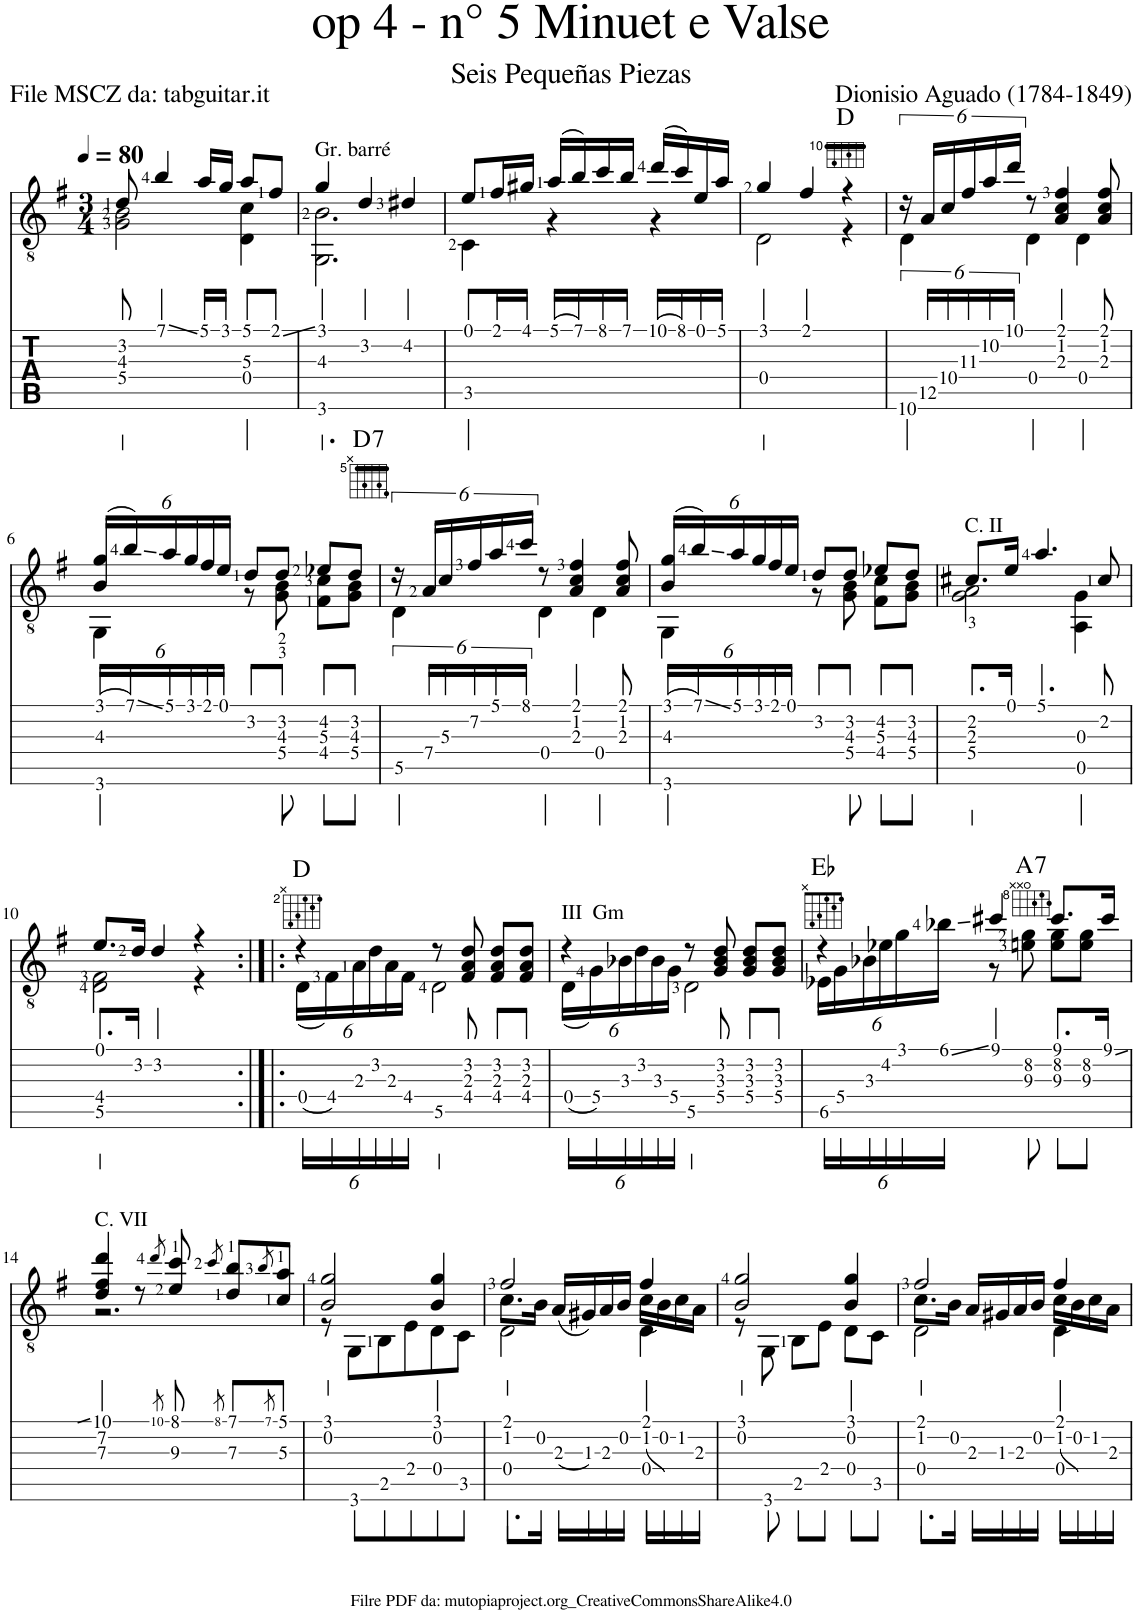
**kern	**kern	**harte
*part2	*part1	*part1
*staff2	*staff1	*
*I"Chitarra classica (Intavolatura)	*I"Guitar	*
*stria6	*	*
*	*clefGv2	*
*k[f#]	*k[f#]	*
*M3/4	*M3/4	*
*MM80	*MM80	*
=1	=1	=1
*^	*^	*
8d/	2G\ 2B\	8d/	2G\ 2B\	.
4b/	.	4b/	.	.
16a/LL	.	16a/LL	.	.
16g/JJ	.	16g/JJ	.	.
8a/L	4D\ 4c\	8a/L	4D\ 4c\	.
8f#/J	.	8f#/J	.	.
=2	=2	=2	=2	=2
!	!	!LO:TX:a:t=Gr. barré	!	!
4g/	2.GG\ 2.B\	4g/	2.GG\ 2.B\	.
4d/	.	4d/	.	.
4d#X/	.	4d#X/	.	.
=3	=3	=3	=3	=3
8e/L	4C\	8e/L	4C\	.
16f#/L	.	16f#/L	.	.
16g#X/JJ	.	16g#X/JJ	.	.
(16a/LL	4r	(16a/LL	4r	.
16b/)	.	16b/)	.	.
16cc/	.	16cc/	.	.
16b/JJ	.	16b/JJ	.	.
(16dd/LL	4r	(16dd/LL	4r	.
16cc/)	.	16cc/)	.	.
16e/	.	16e/	.	.
16a/JJ	.	16a/JJ	.	.
=4	=4	=4	=4	=4
4g/	2D\	4g/	2D\	.
4f#/	.	4f#/	.	.
4r	4r	4r	4r	.
=5	=5	=5	=5	=5
24r	4D\	24r	4D\	D:maj
24A/LL	.	24A/LL	.	.
24c/	.	24c/	.	.
24f#/	.	24f#/	.	.
24a/	.	24a/	.	.
24dd/JJ	.	24dd/JJ	.	.
8r	4D\	8r	4D\	.
4A/ 4c/ 4f#/	.	4A/ 4c/ 4f#/	.	.
.	4D\	.	4D\	.
8A/ 8c/ 8f#/	.	8A/ 8c/ 8f#/	.	.
!!LO:LB:g=z	!!
=6	=6	=6	=6	=6
*Xbrackettup	*	*Xbrackettup	*	*
(24B/ 24g/LL	4GG\	(24B/ 24g/LL	4GG\	.
24b/)	.	24b/)	.	.
24a/	.	24a/	.	.
24g/	.	24g/	.	.
24f#/	.	24f#/	.	.
24e/JJ	.	24e/JJ	.	.
8d/L	8r	8d/L	8r	.
8d/J	8G\ 8B\	8d/J	8G\ 8B\	.
8e-X/L	8F#\ 8c\L	8e-X/L	8F#\ 8c\L	.
8d/J	8G\ 8B\J	8d/J	8G\ 8B\J	.
=7	=7	=7	=7	=7
*brackettup	*	*brackettup	*	*
!	!	!	!	!LO:H:kt=7
24r	4D\	24r	4D\	D:7
24A/LL	.	24A/LL	.	.
24c/	.	24c/	.	.
24f#/	.	24f#/	.	.
24a/	.	24a/	.	.
24cc/JJ	.	24cc/JJ	.	.
8r	4D\	8r	4D\	.
4A/ 4c/ 4f#/	.	4A/ 4c/ 4f#/	.	.
.	4D\	.	4D\	.
8A/ 8c/ 8f#/	.	8A/ 8c/ 8f#/	.	.
=8	=8	=8	=8	=8
*Xbrackettup	*	*Xbrackettup	*	*
(24B/ 24g/LL	4GG\	(24B/ 24g/LL	4GG\	.
24b/)	.	24b/)	.	.
24a/	.	24a/	.	.
24g/	.	24g/	.	.
24f#/	.	24f#/	.	.
24e/JJ	.	24e/JJ	.	.
8d/L	8r	8d/L	8r	.
8d/J	8G\ 8B\	8d/J	8G\ 8B\	.
8e-X/L	8F#\ 8c\L	8e-X/L	8F#\ 8c\L	.
8d/J	8G\ 8B\J	8d/J	8G\ 8B\J	.
=9	=9	=9	=9	=9
!	!	!LO:TX:a:t=C. II	!	!
8.c#X/L	2G\ 2A\	8.c#X/L	2G\ 2A\	.
16e/Jk	.	16e/Jk	.	.
4.a/	.	4.a/	.	.
.	4AA\ 4G\	.	4AA\ 4G\	.
8c#/	.	8c#/	.	.
!!LO:LB:g=z	!!
=10	=10	=10	=10	=10
8.e/L	2D\ 2F#\	8.e/L	2D\ 2F#\	.
16d/Jk	.	16d/Jk	.	.
4d/	.	4d/	.	.
4r	4r	4r	4r	.
=11:|!|:	=11:|!|:	=11:|!|:	=11:|!|:	=11:|!|:
4r	(24D\LL	4r	(24D\LL	D:maj
.	24F#\)	.	24F#\)	.
.	24A\	.	24A\	.
.	24d\	.	24d\	.
.	24A\	.	24A\	.
.	24F#\JJ	.	24F#\JJ	.
8r	2D\	8r	2D\	.
8F#/ 8A/ 8d/	.	8F#/ 8A/ 8d/	.	.
8F#/ 8A/ 8d/L	.	8F#/ 8A/ 8d/L	.	.
8F#/ 8A/ 8d/J	.	8F#/ 8A/ 8d/J	.	.
=12	=12	=12	=12	=12
!	!	!LO:TX:a:t=III  Gm	!	!
4r	(24D\LL	4r	(24D\LL	.
.	24G\)	.	24G\)	.
.	24B-X\	.	24B-X\	.
.	24d\	.	24d\	.
.	24B-\	.	24B-\	.
.	24G\JJ	.	24G\JJ	.
8r	2D\	8r	2D\	.
8G/ 8B-/ 8d/	.	8G/ 8B-/ 8d/	.	.
8G/ 8B-/ 8d/L	.	8G/ 8B-/ 8d/L	.	.
8G/ 8B-/ 8d/J	.	8G/ 8B-/ 8d/J	.	.
=13	=13	=13	=13	=13
4r	24E-X\LL	4r	24E-X\LL	Eb:maj
.	24G\	.	24G\	.
.	24B-X\	.	24B-X\	.
.	24e-X\	.	24e-X\	.
.	24g\	.	24g\	.
.	24b-X\JJ	.	24b-X\JJ	.
!	!	!	!	!LO:H:kt=7
4cc#X/	8r	4cc#X/	8r	A:7
.	8en\ 8g\	.	8en\ 8g\	.
8.cc#/L	8e\ 8g\L	8.cc#/L	8e\ 8g\L	.
.	8e\ 8g\J	.	8e\ 8g\J	.
16cc#/Jk	.	16cc#/Jk	.	.
!!LO:LB:g=z	!!
=14	=14	=14	=14	=14
!	!	!LO:TX:a:t=C. VII	!	!
4d/ 4f#/ 4dd/	2.r	4d/ 4f#/ 4dd/	2.r	.
8r	.	8r	.	.
8qdd/	.	8qdd/	.	.
8e/ 8cc/	.	8e/ 8cc/	.	.
8qcc/	.	8qcc/	.	.
8d/ 8b/L	.	8d/ 8b/L	.	.
8qb/	.	8qb/	.	.
8c/ 8a/J	.	8c/ 8a/J	.	.
=15	=15	=15	=15	=15
2B/ 2g/	8r	2B/ 2g/	8r	.
.	8GG\L	.	8GG\L	.
.	8BB\	.	8BB\	.
.	8E\	.	8E\	.
4B/ 4g/	8D\	4B/ 4g/	8D\	.
.	8C\J	.	8C\J	.
=16	=16	=16	=16	=16
*	*^	*	*^	*
2f#/	8.c\L	2D\	2f#/	8.c\L	2D\	.
.	16B\Jk	.	.	16B\Jk	.	.
.	(16A\LL	.	.	(16A/LL	.	.
.	16G#X\)	.	.	16G#X/)	.	.
.	16A\	.	.	16A/	.	.
.	16B\JJ	.	.	16B/JJ	.	.
4f#/	(16c\LL	4D\	4f#/	(16c\LL	4D\	.
.	16B\)	.	.	16B\)	.	.
.	16c\	.	.	16c\	.	.
.	16A\JJ	.	.	16A\JJ	.	.
*	*v	*v	*	*	*	*
*	*	*	*v	*v	*
=17	=17	=17	=17	=17
2B/ 2g/	8r	2B/ 2g/	8r	.
.	8GG\	.	8GG\	.
.	8BB\L	.	8BB\L	.
.	8E\J	.	8E\J	.
4B/ 4g/	8D\L	4B/ 4g/	8D\L	.
.	8C\J	.	8C\J	.
=18	=18	=18	=18	=18
*	*^	*	*^	*
2f#/	8.c\L	2D\	2f#/	8.c\L	2D\	.
.	16B\Jk	.	.	16B\Jk	.	.
.	16A\LL	.	.	16A/LL	.	.
.	16G#X\	.	.	16G#X/	.	.
.	16A\	.	.	16A/	.	.
.	16B\JJ	.	.	16B/JJ	.	.
4f#/	(16c\LL	4D\	4f#/	(16c\LL	4D\	.
.	16B\)	.	.	16B\)	.	.
.	16c\	.	.	16c\	.	.
.	16A\JJ	.	.	16A\JJ	.	.
*v	*v	*v	*	*	*	*
*	*v	*v	*v	*
=	=	=
*-	*-	*-
